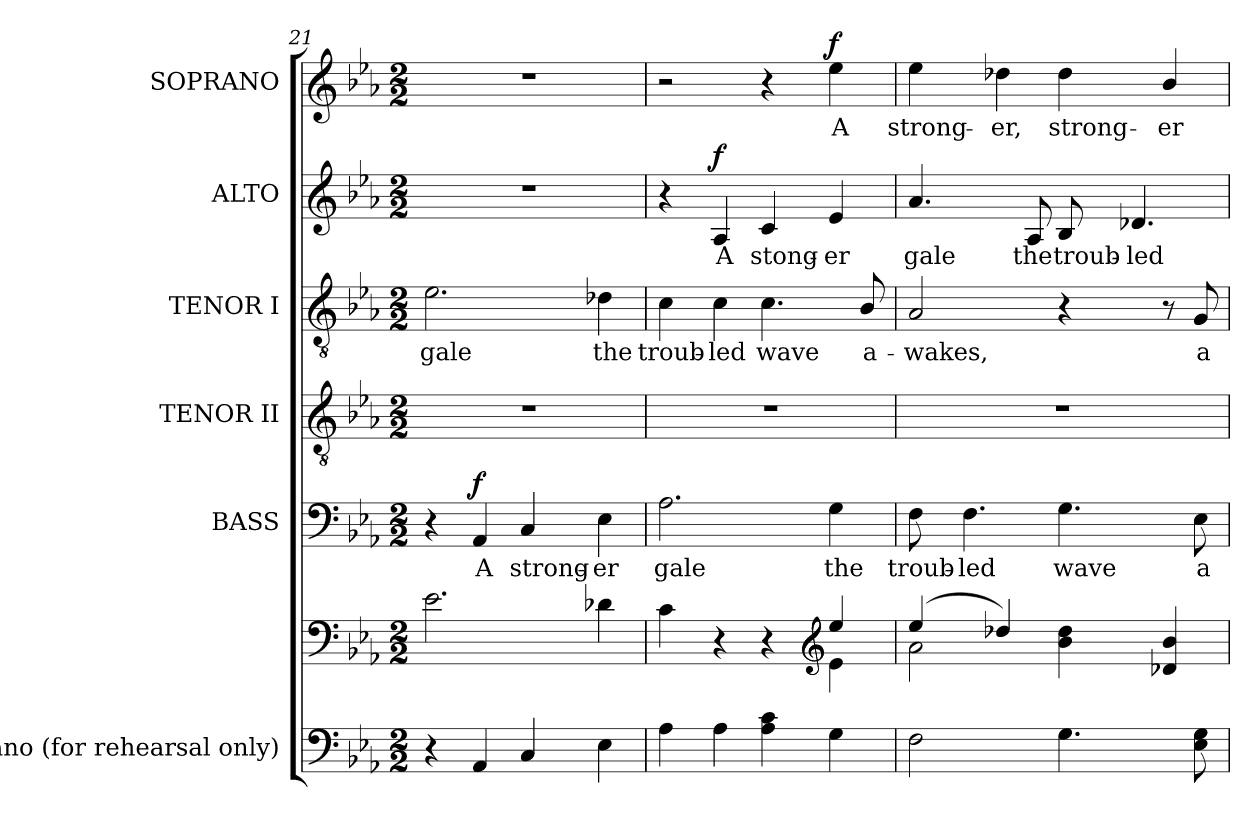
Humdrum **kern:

**kern	**kern	**kern	**text	**dynam	**kern	**kern	**text	**kern	**text	**dynam	**kern	**text	**dynam
*part6	*part6	*part5	*part5	*part5	*part4	*part3	*part3	*part2	*part2	*part2	*part1	*part1	*part1
*staff7	*staff6	*staff5	*staff5	*staff5	*staff4	*staff3	*staff3	*staff2	*staff2	*staff2	*staff1	*staff1	*staff1
*I"Piano (for rehearsal only)	*	*I"BASS	*	*	*I"TENOR II	*I"TENOR I	*	*I"ALTO	*	*	*I"SOPRANO	*	*
*I'Pno.	*	*I'B.	*	*	*I'T.	*I'T.	*	*I'A.	*	*	*I'S.	*	*
*clefF4	*clefF4	*clefF4	*	*	*clefGv2	*clefGv2	*	*clefG2	*	*	*clefG2	*	*
*	*	*	*	*	*ITrd7c12	*ITrd7c12	*	*	*	*	*	*	*
*k[b-e-a-]	*k[b-e-a-]	*k[b-e-a-]	*	*	*k[b-e-a-]	*k[b-e-a-]	*	*k[b-e-a-]	*	*	*k[b-e-a-]	*	*
*E-:	*E-:	*E-:	*	*	*E-:	*E-:	*	*E-:	*	*	*E-:	*	*
*M2/2	*M2/2	*M2/2	*	*	*M2/2	*M2/2	*	*M2/2	*	*	*M2/2	*	*
=21	=21	=21	=21	=21	=21	=21	=21	=21	=21	=21	=21	=21	=21
!	!	!	!	!	!	!	!LO:LY:b:color=#000000	!	!	!	!	!	!
4r	2.e-i\	4r	.	.	1r	2.E-i\	gale	1r	.	.	1r	.	.
!	!	!	!LO:LY:b:color=#000000	!	!	!	!	!	!	!	!	!	!
4AA-i/	.	4AA-i/	A	f	.	.	.	.	.	.	.	.	.
!	!	!	!LO:LY:b:color=#000000	!	!	!	!	!	!	!	!	!	!
4Ci/	.	4Ci/	strong-	.	.	.	.	.	.	.	.	.	.
!	!	!	!LO:LY:b:color=#000000	!	!	!	!	!	!	!	!	!	!
!	!	!	!	!	!	!	!LO:LY:b:color=#000000	!	!	!	!	!	!
4E-i\	4d-Xi\	4E-i\	-er	.	.	4D-Xi\	the	.	.	.	.	.	.
=22	=22	=22	=22	=22	=22	=22	=22	=22	=22	=22	=22	=22	=22
*	*^	*	*	*	*	*	*	*	*	*	*	*	*
!	!	!	!	!LO:LY:b:color=#000000	!	!	!	!	!	!	!	!	!	!
!	!	!	!	!	!	!	!	!LO:LY:b:color=#000000	!	!	!	!	!	!
4A-i\	4ci\	2.ryy	2.A-i\	gale	.	1r	4Ci\	troub-	4r	.	.	2r	.	.
!	!	!	!	!	!	!	!	!LO:LY:b:color=#000000	!	!	!	!	!	!
!	!	!	!	!	!	!	!	!	!	!LO:LY:b:color=#000000	!	!	!	!
4A-i\	4r	.	.	.	.	.	4Ci\	-led	4A-i/	A	f	.	.	.
!	!	!	!	!	!	!	!	!LO:LY:b:color=#000000	!	!	!	!	!	!
!	!	!	!	!	!	!	!	!	!	!LO:LY:b:color=#000000	!	!	!	!
4A-i\ 4ci	4r	.	.	.	.	.	4.Ci\	wave	4ci/	stong-	.	4r	.	.
*	*clefG2	*	*	*	*	*	*	*	*	*	*	*	*	*
!	!	!	!	!LO:LY:b:color=#000000	!	!	!	!	!	!	!	!	!	!
!	!	!	!	!	!	!	!	!	!	!LO:LY:b:color=#000000	!	!	!	!
!	!	!	!	!	!	!	!	!	!	!	!	!	!LO:LY:b:color=#000000	!
4Gi\	4ee-i/	4e-i\	4Gi\	the	.	.	.	.	4e-i/	-er	.	4ee-i\	A	f
!	!	!	!	!	!	!	!	!LO:LY:b:color=#000000	!	!	!	!	!	!
.	.	.	.	.	.	.	8BB-i/	a-	.	.	.	.	.	.
!!LO:PB:g=z
=23	=23	=23	=23	=23	=23	=23	=23	=23	=23	=23	=23	=23	=23	=23
!	!	!	!	!LO:LY:b:color=#000000	!	!	!	!	!	!	!	!	!	!
!	!	!	!	!	!	!	!	!LO:LY:b:color=#000000	!	!	!	!	!	!
!	!	!	!	!	!	!	!	!	!	!LO:LY:b:color=#000000	!	!	!	!
!	!	!	!	!	!	!	!	!	!	!	!	!	!LO:LY:b:color=#000000	!
2Fi\	(4ee-i/	2a-i\	8Fi\	troub-	.	1r	2AA-i/	-wakes,	4.a-i/	gale	.	4ee-i\	strong-	.
!	!	!	!	!LO:LY:b:color=#000000	!	!	!	!	!	!	!	!	!	!
.	.	.	4.Fi\	-led	.	.	.	.	.	.	.	.	.	.
!	!	!	!	!	!	!	!	!	!	!	!	!	!LO:LY:b:color=#000000	!
.	4dd-Xi/)	.	.	.	.	.	.	.	.	.	.	4dd-Xi\	-er,	.
!	!	!	!	!	!	!	!	!	!	!LO:LY:b:color=#000000	!	!	!	!
.	.	.	.	.	.	.	.	.	8A-i/	the	.	.	.	.
!	!	!	!	!LO:LY:b:color=#000000	!	!	!	!	!	!	!	!	!	!
!	!	!	!	!	!	!	!	!	!	!LO:LY:b:color=#000000	!	!	!	!
!	!	!	!	!	!	!	!	!	!	!	!	!	!LO:LY:b:color=#000000	!
4.Gi\	4b-i\ 4dd-i	2ryy	4.Gi\	wave	.	.	4r	.	8B-i/	troub-	.	4dd-i\	strong-	.
!	!	!	!	!	!	!	!	!	!	!LO:LY:b:color=#000000	!	!	!	!
.	.	.	.	.	.	.	.	.	4.d-Xi/	-led	.	.	.	.
!	!	!	!	!	!	!	!	!	!	!	!	!	!LO:LY:b:color=#000000	!
.	4d-Xi/ 4b-i	.	.	.	.	.	8r	.	.	.	.	4b-i/	-er	.
!	!	!	!	!LO:LY:b:color=#000000	!	!	!	!	!	!	!	!	!	!
!	!	!	!	!	!	!	!	!LO:LY:b:color=#000000	!	!	!	!	!	!
8E-i\ 8Gi	.	.	8E-i\	a-	.	.	8GGi/	a-	.	.	.	.	.	.
*	*v	*v	*	*	*	*	*	*	*	*	*	*	*	*
=	=	=	=	=	=	=	=	=	=	=	=	=	=
*-	*-	*-	*-	*-	*-	*-	*-	*-	*-	*-	*-	*-	*-
